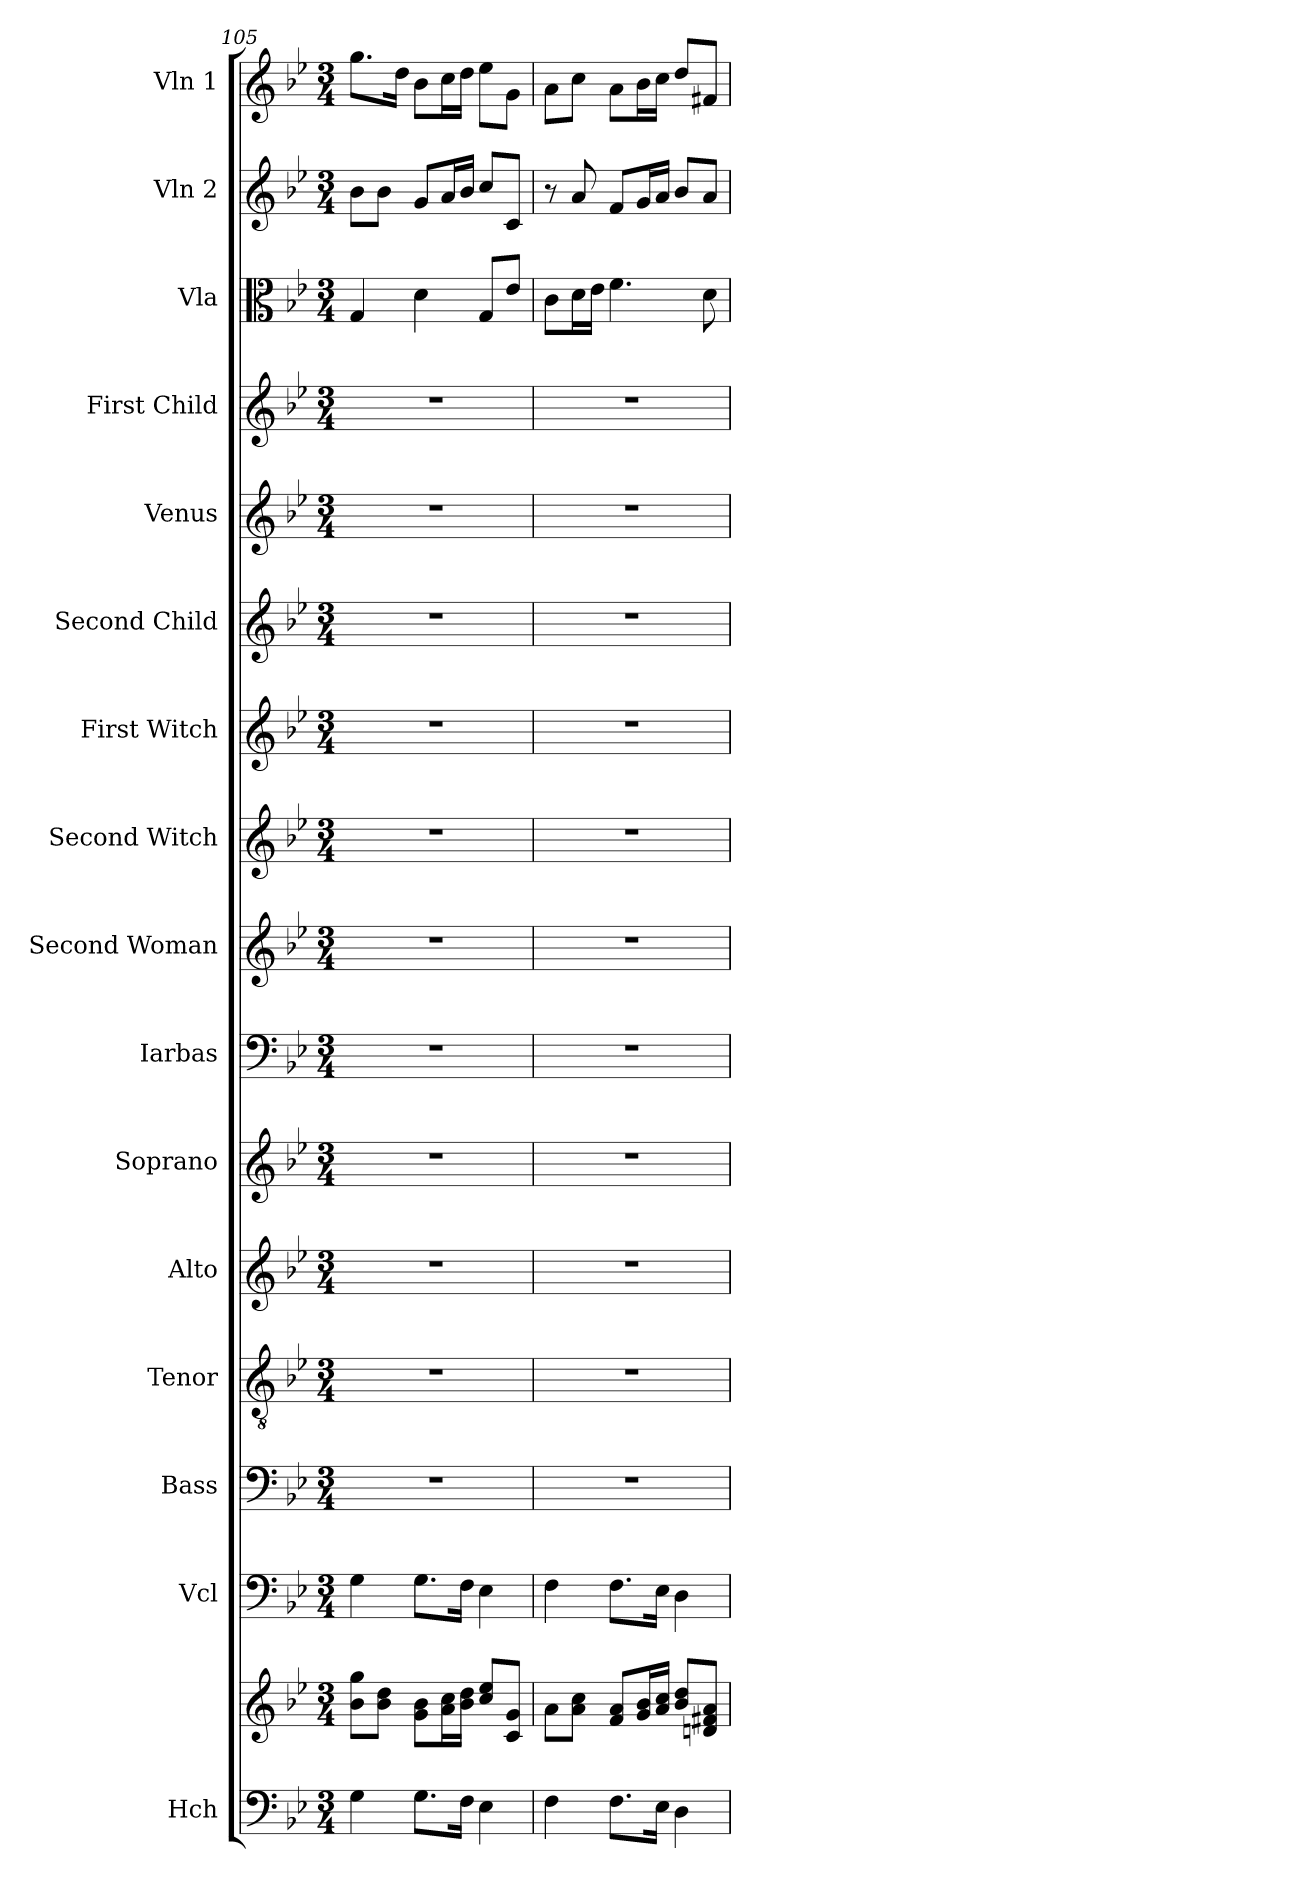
**kern	**kern	**kern	**kern	**kern	**kern	**kern	**kern	**kern	**kern	**kern	**kern	**kern	**kern	**kern	**kern	**kern
*part16	*part16	*part15	*part14	*part13	*part12	*part11	*part10	*part9	*part8	*part7	*part6	*part5	*part4	*part3	*part2	*part1
*staff17	*staff16	*staff15	*staff14	*staff13	*staff12	*staff11	*staff10	*staff9	*staff8	*staff7	*staff6	*staff5	*staff4	*staff3	*staff2	*staff1
*I"Hch	*	*I"Vcl	*I"Bass	*I"Tenor	*I"Alto	*I"Soprano	*I"Iarbas	*I"Second Woman	*I"Second Witch	*I"First Witch	*I"Second Child	*I"Venus	*I"First Child	*I"Vla	*I"Vln 2	*I"Vln 1
*I'Hch.	*	*I'Vc.	*I'B.	*I'T.	*I'A.	*I'S.	*I'I.	*I'2W	*I'W2.	*I'W1	*I'C2.	*I'V.	*I'C1	*I'Vla.	*I'Vln.	*I'Vln.
*clefF4	*clefG2	*clefF4	*clefF4	*clefGv2	*clefG2	*clefG2	*clefF4	*clefG2	*clefG2	*clefG2	*clefG2	*clefG2	*clefG2	*clefC3	*clefG2	*clefG2
*k[b-e-]	*k[b-e-]	*k[b-e-]	*k[b-e-]	*k[b-e-]	*k[b-e-]	*k[b-e-]	*k[b-e-]	*k[b-e-]	*k[b-e-]	*k[b-e-]	*k[b-e-]	*k[b-e-]	*k[b-e-]	*k[b-e-]	*k[b-e-]	*k[b-e-]
*M3/4	*M3/4	*M3/4	*M3/4	*M3/4	*M3/4	*M3/4	*M3/4	*M3/4	*M3/4	*M3/4	*M3/4	*M3/4	*M3/4	*M3/4	*M3/4	*M3/4
=105	=105	=105	=105	=105	=105	=105	=105	=105	=105	=105	=105	=105	=105	=105	=105	=105
4G\	8b-\ 8gg\L	4G\	2.r	2.r	2.r	2.r	2.r	2.r	2.r	2.r	2.r	2.r	2.r	4G/	8b-\L	8.gg\L
.	8b-\ 8dd\J	.	.	.	.	.	.	.	.	.	.	.	.	.	8b-\J	.
.	.	.	.	.	.	.	.	.	.	.	.	.	.	.	.	16dd\Jk
8.G\L	8g\ 8b-\L	8.G\L	.	.	.	.	.	.	.	.	.	.	.	4d\	8g/L	8b-\L
.	16a\ 16cc\L	.	.	.	.	.	.	.	.	.	.	.	.	.	16a/L	16cc\L
16F\Jk	16b-\ 16dd\JJ	16F\Jk	.	.	.	.	.	.	.	.	.	.	.	.	16b-/JJ	16dd\JJ
4E-\	8cc/ 8ee-/L	4E-\	.	.	.	.	.	.	.	.	.	.	.	8G/L	8cc/L	8ee-\L
.	8c/ 8g/J	.	.	.	.	.	.	.	.	.	.	.	.	8e-/J	8c/J	8g\J
=106	=106	=106	=106	=106	=106	=106	=106	=106	=106	=106	=106	=106	=106	=106	=106	=106
4F\	8a\L	4F\	2.r	2.r	2.r	2.r	2.r	2.r	2.r	2.r	2.r	2.r	2.r	8c\L	8r	8a\L
.	8a\ 8cc\J	.	.	.	.	.	.	.	.	.	.	.	.	16d\L	8a/	8cc\J
.	.	.	.	.	.	.	.	.	.	.	.	.	.	16e-\JJ	.	.
8.F\L	8f/ 8a/L	8.F\L	.	.	.	.	.	.	.	.	.	.	.	4.f\	8f/L	8a\L
.	16g/ 16b-/L	.	.	.	.	.	.	.	.	.	.	.	.	.	16g/L	16b-\L
16E-\Jk	16a/ 16cc/JJ	16E-\Jk	.	.	.	.	.	.	.	.	.	.	.	.	16a/JJ	16cc\JJ
4D\	8b-/ 8dd/L	4D\	.	.	.	.	.	.	.	.	.	.	.	.	8b-/L	8dd/L
.	8dn/ 8f#X/ 8a/J	.	.	.	.	.	.	.	.	.	.	.	.	8d\	8a/J	8f#X/J
=	=	=	=	=	=	=	=	=	=	=	=	=	=	=	=	=
*-	*-	*-	*-	*-	*-	*-	*-	*-	*-	*-	*-	*-	*-	*-	*-	*-
